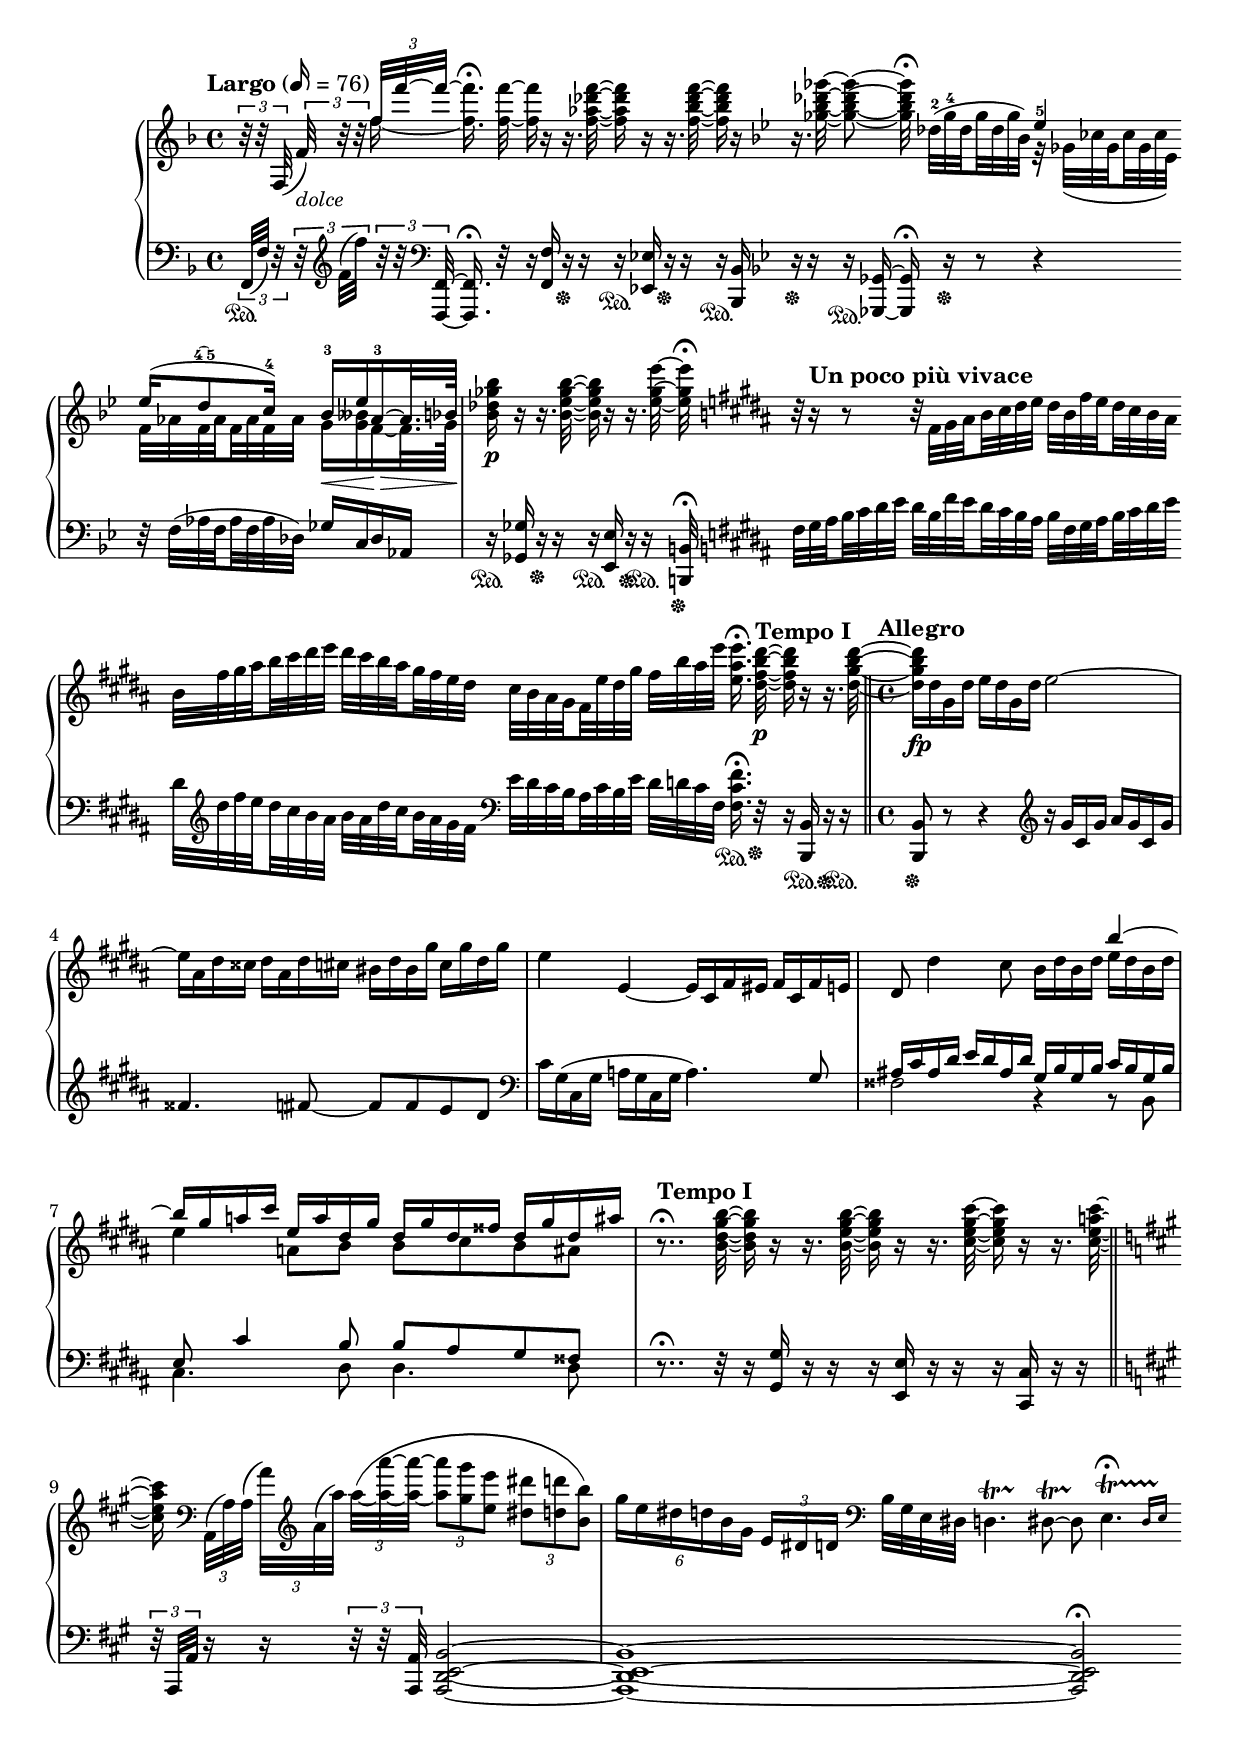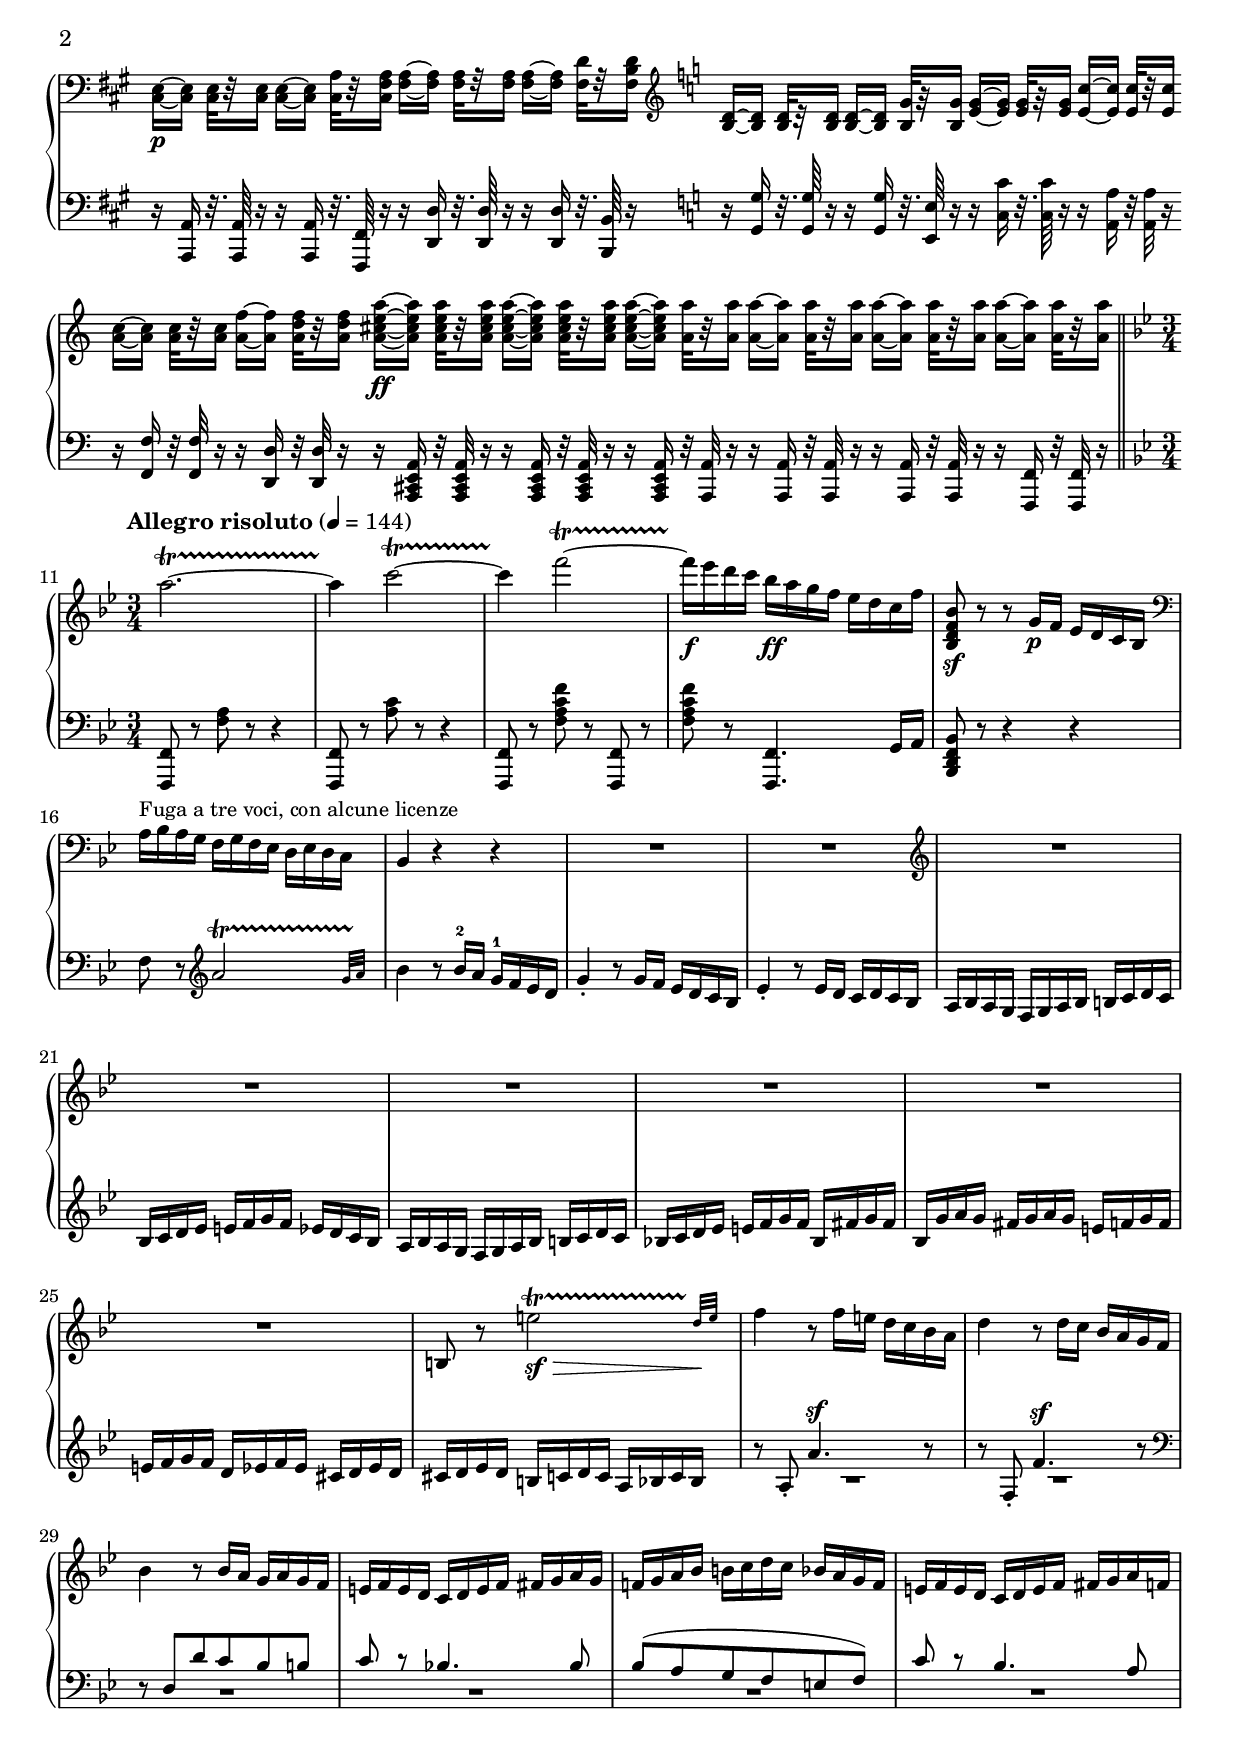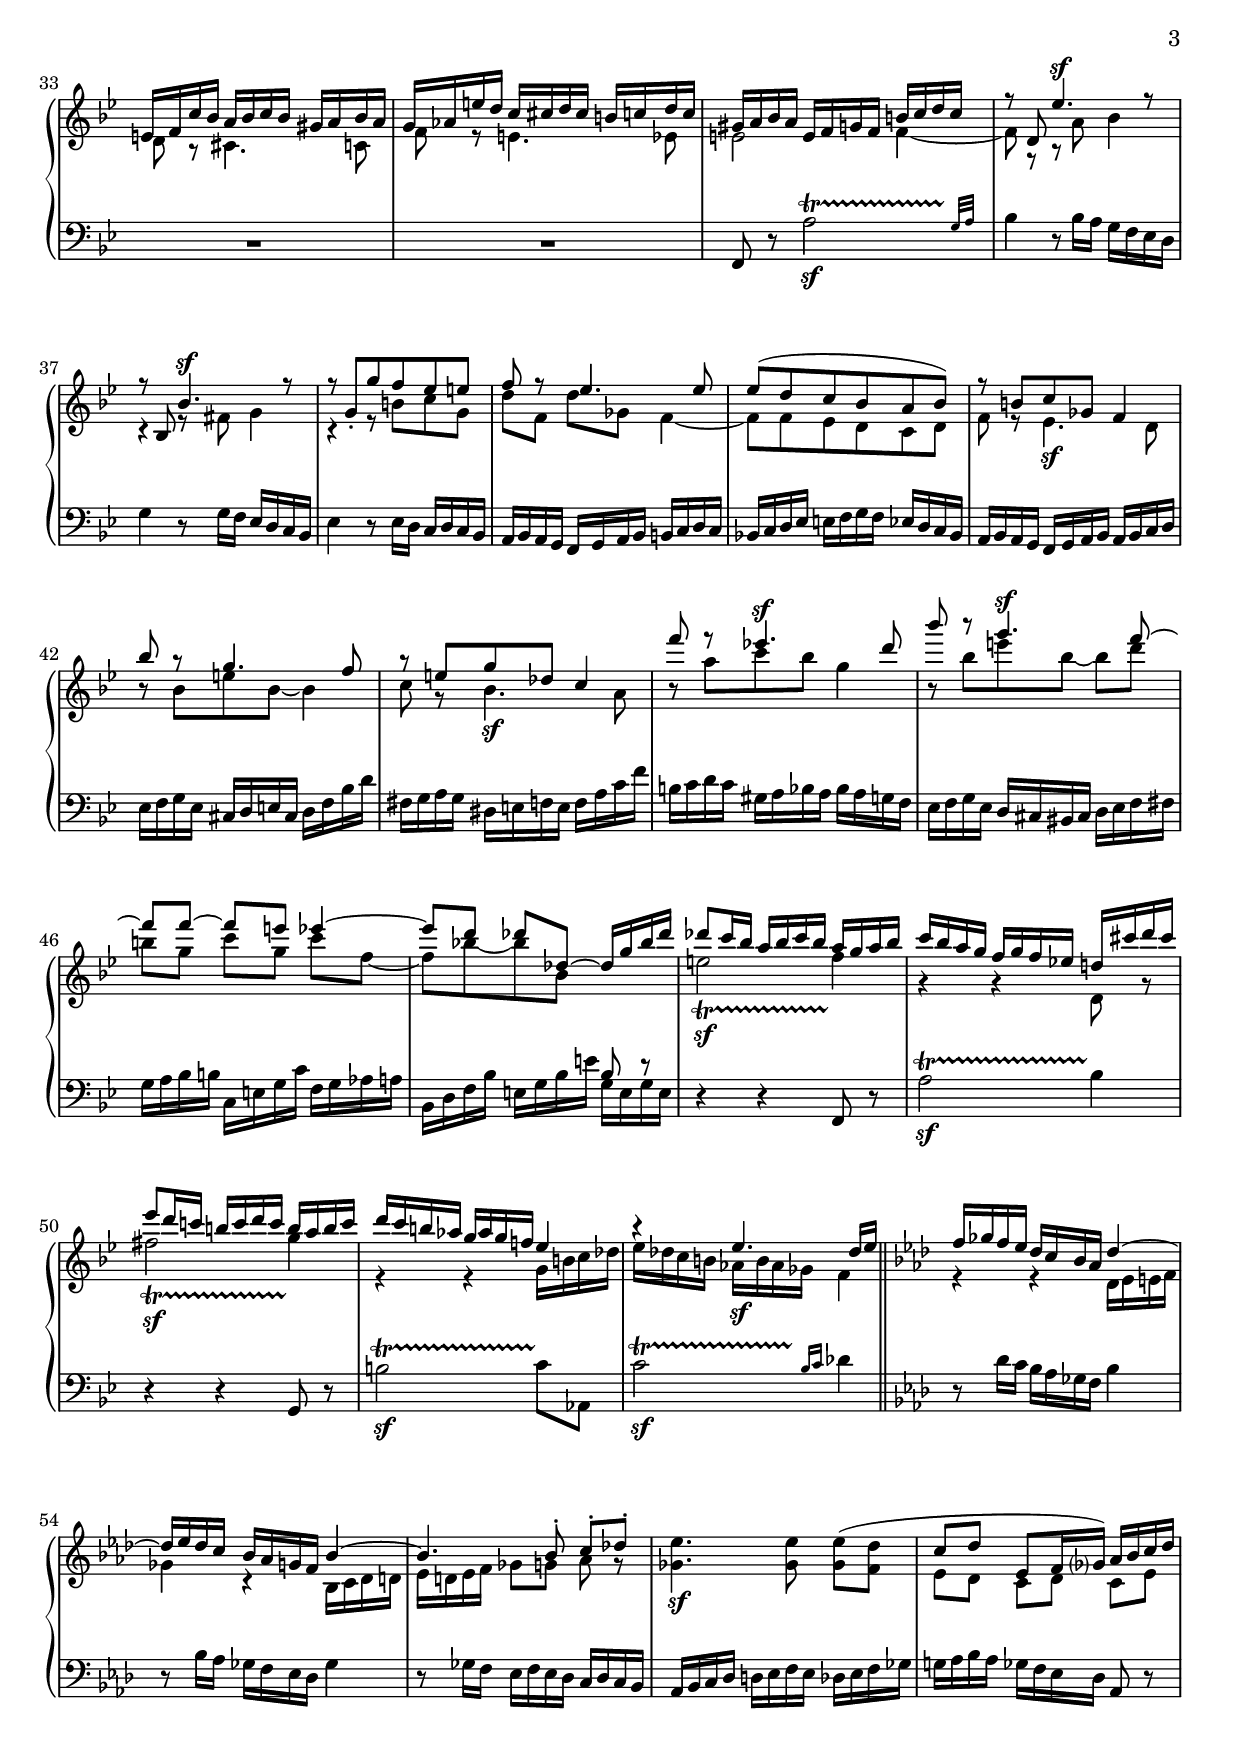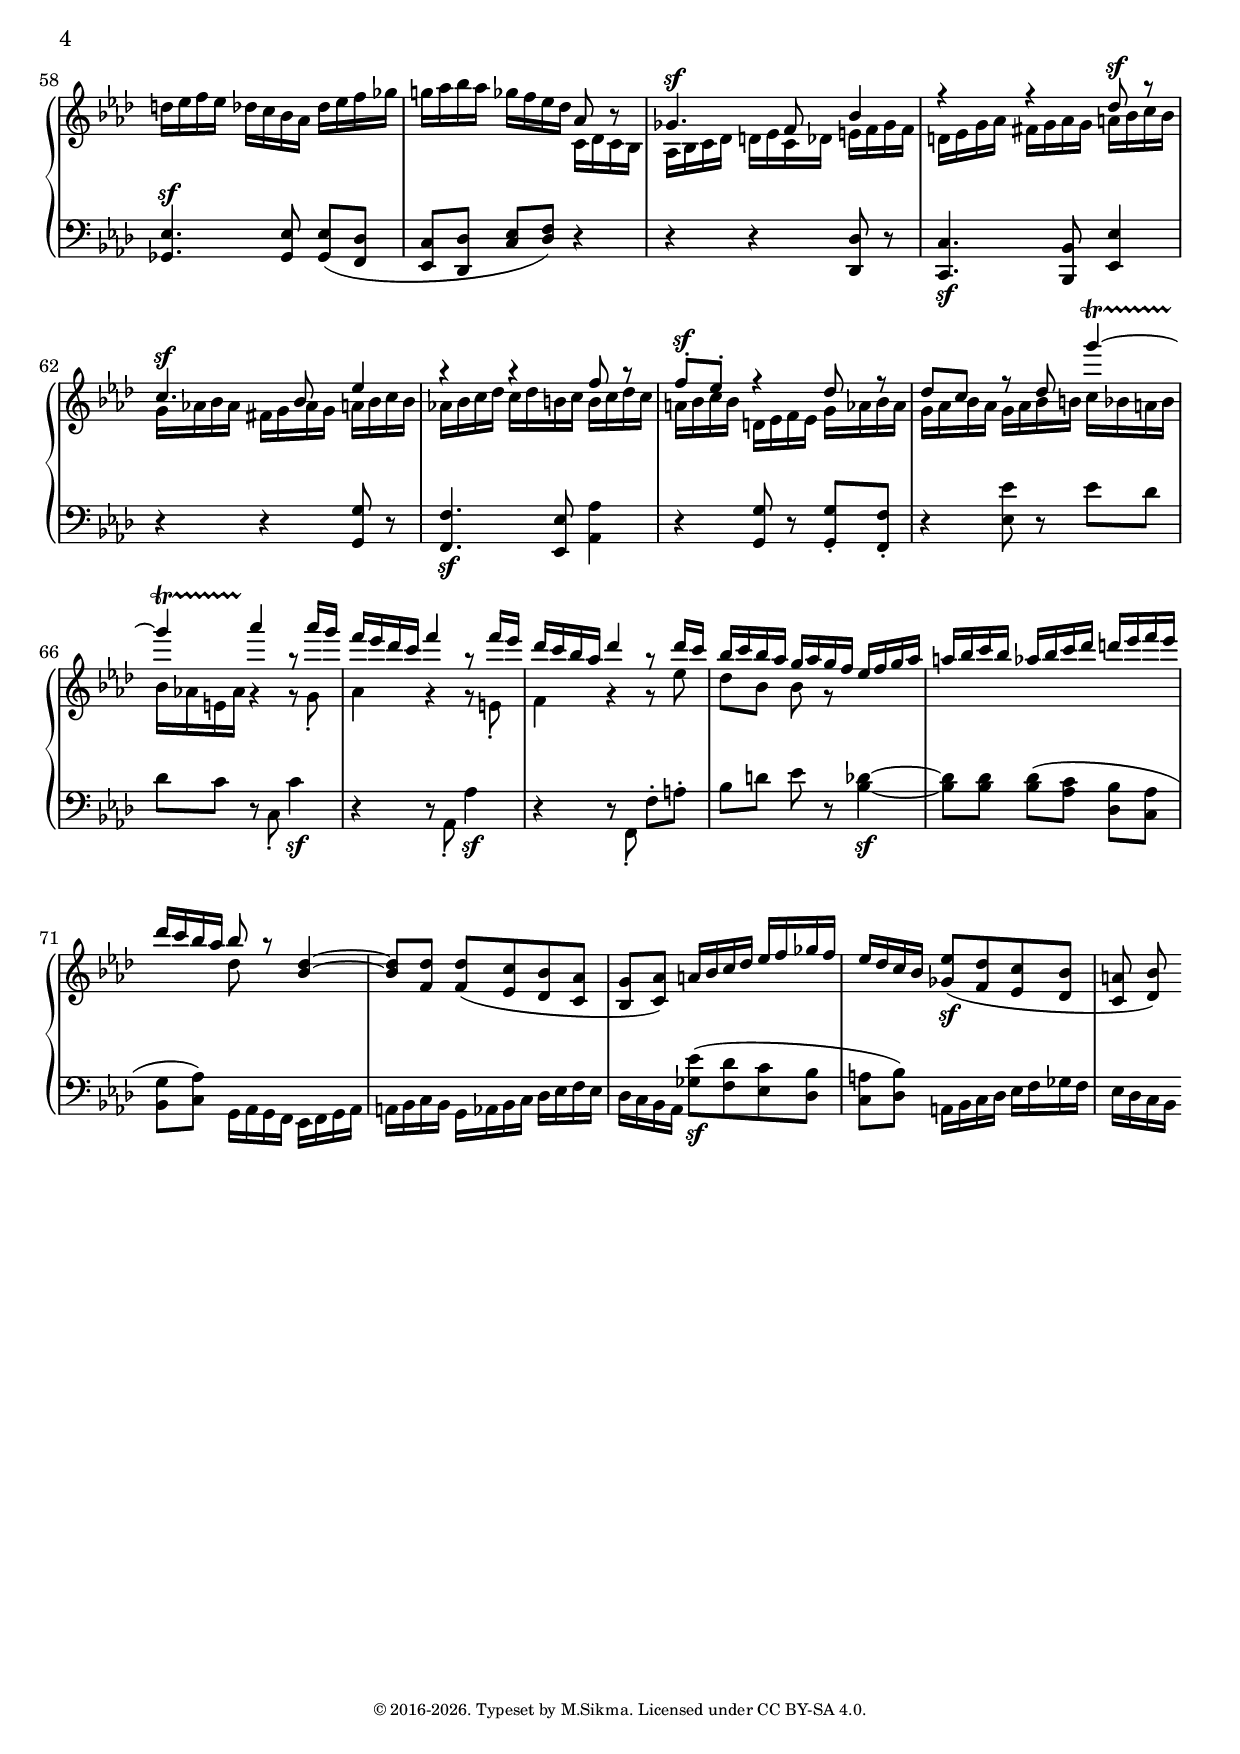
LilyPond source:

%===========================================================================
%    Piano Sonata Op.106 (L.Beethoven) - IV
%===========================================================================
%
%    (C) 2016-2017, Michiel Sikma <michiel@sikma.org>
%    Licensed under CC BY-SA 4.0.
%
%---------------------------------------------------------------------------

\version "2.19.42"
\include "sonata-op106-includes.ily"

%---------------------------------------------------------------------------
%    IV. Largo - Allegro risoluto
%---------------------------------------------------------------------------

four-section-one = {
  \key f \major
  \time 4/4
  \tempo "Largo" 16 = 76
}
% Per la misura si conta nel Largo sempre quattro semicrome, ciò è

\bookpart {
  \paper {
    markup-system-spacing = \std-padding-page-n
    bookTitleMarkup = \std-title-markup-page-n-no-titles
  }
  \header {
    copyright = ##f
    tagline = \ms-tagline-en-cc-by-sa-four
  }
  \score {
    \new PianoStaff \with {
      \std-staff-spacing
    } <<
      \set PianoStaff.connectArpeggios = ##t
      %---------------------------------------------------------------------
      %    Right hand
      %---------------------------------------------------------------------
      \new Staff = "right" \with {
        \std-magnification
        \stdDynSize
        midiInstrument = "acoustic grand"
      } {
        \clef treble \relative c {
          \four-section-one
          \override Tie.minimum-length = #2.75
          \autoBeamOff
          \tuplet 3/2 {
            r32 r
            \once \override Slur.positions = #'(1 . 2)
            f_( \noBeam
          }
          \tuplet 3/2 { f')_\markup { \italic "dolce" } r r }
          % Set the exact duration of this measure. Although the
          % time signature is 4/4, this first measure has an undeterminable
          % length. Based on the notes, it's precisely 140 64th notes long.
          \set Timing.measureLength = #(ly:make-moment 140/64)
          <<
            \relative c'' {
              \tuplet 3/2 { f32-[ f'^~ f^~] }
              % Hiding the stem and flag, since the other voice
              % will take care of proper display.
              \stemDown
              \single \hide Stem
              \single \hide Flag
              f\fermata
            }
            \\
            \relative c'' {
              f16_~ <f f'>16.
            }
          >>
          <f'_~ f'^~>32 16
          r16 r16.
          <f_~ aes_~ des^~ f^~>32 16
          r16 r16.
          <f_~ bes_~ des^~ f^~>32 16
          r16
          \key bes \major
          r16.
          <ges_~ bes_~ des^~ ges^~>32 <ges_~ bes_~ des^~ ges^~>8 32\fermata
          \autoBeamOn
          <<
            \relative c'' {
              \stemDown des32-[^(-2 ges-4
              \set stemRightBeamCount = #1
              des
              \set stemLeftBeamCount = #1
              ges des ges bes,)] \stemUp es4-5
              \bar "" \break
              es16-[^( des8\finger \markup \tied-finger-up #"4" #"5" ces16-4])
              bes16-[-3 es aes,^~-3 aes32. bes64]
            }
            \\
            \relative c'' {
              s8. s32
              r32 ges_(-[ ces
              \set stemRightBeamCount = #1
              ges
              \set stemLeftBeamCount = #1
              ces ges ces es,)]
              f-[ aes f
              \set stemRightBeamCount = #1
              aes
              \set stemLeftBeamCount = #1
              f aes f aes]
              ges16\< <ges beses> f_~\> f32. ges64\!
            }
          >>
          % End of the first measure.
          |
          <bes, des ges bes>16\p r16 r16. <bes_~ es_~ ges^~ bes^~>32 16 r16 r16.
          % Modify the second measure's length as well.
          \set Timing.measureLength = #(ly:make-moment 160/64)
          <es_~ ges^~ es'^~>32 32\fermata
          \key b \major
          r32
          \tempo "Un poco più vivace"
          r16 r8 r32
          \set subdivideBeams = ##t
          \set baseMoment = #(ly:make-moment 1/8)
          \set beatStructure = #'(6 6)
          fis,32-[ gis ais b cis dis e] dis-[ b fis' e dis cis b ais]
          b-[ fis' gis ais b cis dis e] dis-[ cis b ais gis fis e dis]
          cis-[ b ais gis fis e' dis gis] fis-[ b ais e']
          <e, ais e'>16.\fermata \noBeam
          \tempo "Tempo I"
          <dis_~ fis_~ b^~ dis^~>32\p \noBeam
          16 r16 r16.
          <dis_~ gis_~ b^~ dis^~>32
          \tempo "Allegro"
          % End of the second measure.
          |
          \time 4/4
          \bar "||"
          \set subdivideBeams = ##f
          16\fp dis gis, dis'
          e dis gis, dis' e2^~ |
          e16 ais, dis cisis dis ais dis cis bis dis bis gis' cis, gis' dis gis |
          e4 e,4_~ e16 cis fis eis fis cis fis e |
          dis8
          <<
            \relative c''' {
              s4 s4 s8 b4^~ |
              b16 gis a cis e, a dis, gis dis gis dis fisis dis gis dis ais'
            }
            \\
            \relative c'' {
              dis4 cis8 b16 dis b dis e dis b dis |
              e4 a,8 b b cis b ais
            }
          >>
          \tempo "Tempo I"
          |
          % Move the tempo text above the fermata.
          \once \override Staff.TextScript.outside-staff-priority = #500
          \once \override Staff.Script.outside-staff-priority = #0
          r8..\fermata
          <b'_~ dis_~ gis^~ b^~>32 16 r16 r16.
          <b_~ e_~ gis^~ b^~>32 16 r16 r16.
          <cis_~ e_~ gis^~ cis^~>32 16 r16 r16.
          <cis_~ e_~ a^~ cis^~>32
          \bar "||"
          % This measure is 3/4 for some reason.
          \set Timing.measureLength = #(ly:make-moment 3/4)
          \key a \major
          16 \clef bass
          \once \override Slur.positions = #'(-2 . 0)
          \tuplet 3/2 {
            a,,32^(-[ a')
            \once \override Slur.positions = #'(-2 . 0)
            a^(]
          }
          \tuplet 3/2 {
            a')-[ \clef treble
            \once \override Slur.positions = #'(-2 . 0)
            a^( a')]
          }
          \tuplet 3/2 {
            \once \override Slur.positions = #'(-2 . 0)
            a_~^( <a_~ a'^~> <a_~ a'^~>
          }
          \tuplet 3/2 { <a a'>8 <gis gis'> <e e'> }
          \tuplet 3/2 { <dis dis'> <d d'> <b b'>) }
          |
          % Another looooong measure.
          \set Timing.measureLength = #(ly:make-moment 352/64)
          \tuplet 6/4 { gis'16 e dis d b gis }
          \tuplet 3/2 { e-[ dis d] }
          \clef bass
          b32 gis e dis
          \once \override TrillSpanner.bound-details.right.padding = #1.0
          d4. \startTrillSpan
          \once \override TrillSpanner.bound-details.right.padding = #2.0
          dis8^~ \stopTrillSpan \startTrillSpan
          dis
          \once \override Staff.Script.outside-staff-priority = #200
          \once \override TrillSpanner.outside-staff-priority = ##f
          \afterGrace e4.\fermata \startTrillSpan { dis16-[ e] \stopTrillSpan }
          % The long and slow modulation from B major to A major to B flat major.
          \clef bass
          \bar ""
          \break
          <cis_~ e^~>16\p 16 32-[ r32 <cis e>16] <cis_~ e^~>16-[ 16]
          <cis a'>32-[ r32 <cis fis a>16] <fis_~ a^~>16-[ 16]
          <fis a>32-[ r32 <fis a>16] <fis_~ a^~>16-[ 16]
          <fis d'>32-[ r32 <fis b d>16]
          \clef treble
          \key c \major
          <b_~ d^~>16-[ 16] <b d>32-[ r32 <b d>16] <b_~ d^~>16-[ 16]
          <b g'>32-[ r32 <b g'>16] <e_~ g^~>16-[ 16] <e g>32-[ r32 <e g>16]
          <e_~ c'^~>16-[ 16] <e c'>32-[ r32 <e c'>16]
          \bar ""
          \break
          <a_~ c^~>16-[ 16] <a c>32-[ r32 <a c>16] <a_~ f'^~>16-[ 16]
          <a d f>32-[ r32 <a d f>16]
          <a_~ cis_~ e^~ a^~>16-[\ff 16] <a cis e a>32-[ r32 <a cis e a>16]
          <a_~ cis_~ e^~ a^~>16-[ 16] <a cis e a>32-[ r32 <a cis e a>16]
          <a_~ cis_~ e^~ a^~>16-[ 16]
          <a a'>32-[ r32 <a a'>16] <a_~ a'^~>16-[ 16]
          <a a'>32-[ r32 <a a'>16] <a_~ a'^~>16-[ 16]
          <a a'>32-[ r32 <a a'>16] <a_~ a'^~>16-[ 16]
          <a a'>32-[ r32 <a a'>16]
          \bar "||"
          \key bes \major
          \time 3/4
          \break
          \once \override TrillSpanner.bound-details.right.padding = #-1.0
          \tempo "Allegro risoluto" 4 = 144
          a'2.^~\startTrillSpan | a4 \stopTrillSpan
          \once \override TrillSpanner.bound-details.right.padding = #-1.0
          c2^~ \startTrillSpan | c4 \stopTrillSpan
          \once \override TrillSpanner.bound-details.right.padding = #-1.0
          \once \override Slur.positions = #'(6.1 . 0)
          \once \override Slur.eccentricity = #1.25
          \once \override Slur.height-limit = #6.5
          f2^~ \startTrillSpan | f16\f \stopTrillSpan
          es d c bes\ff a g f es d c f |
          <bes,, d f bes>8\sf r8 r8 g'16-[\p f] es d c bes
          \clef bass |
          \break
          % Start of the fuga section.
          % "Three part fugue with some license"
          a16^\markup { "Fuga a tre voci, con alcune licenze" } bes a g
          f g f es d es d c |
          bes4 r4 r4 |
          R2. |
          R2. \clef treble |
          R2. |
          R2. |
          R2. |
          R2. |
          R2. |
          R2. |
          b'8 r8 \afterGrace e'2\sf\>\startTrillSpan { d32\!\stopTrillSpan e } |
          f4 r8 f16 e d c bes a |
          d4 r8 d16 c bes a g f |
          bes4 r8 bes16 a g a g f |
          e f e d c d e f fis g a g |
          f! g a bes b c d c bes a g f |
          e f e d c d e f fis g a f |
          <<
            \relative c' {
              e f c' bes a bes c bes gis a bes a
              |
              g as e' d c cis d cis b c d c
              |
              gis a bes a e f g f b c d c
              |
              \relative c'' f8\rest d,8 es'4.^\sf \relative c'' f8\rest
              |
              \relative c'' f8\rest bes,8 bes'4.^\sf \relative c'' f8\rest
              |
              \relative c'' f8\rest g8_.-[ g' f es e]
              |
              f8 \relative c'' f8\rest es4. es8
              |
              es8-[^( d c bes a bes])
              |
              \relative c'' f8\rest b8-[ c ges] f4
              |
              bes'8 \relative c''' a8\rest g4. f8
              |
              \relative c''' a8\rest
              % Neutral as per London. Es in original edition.
              e8-[ g des] c4
              |
              f'8 \relative c''' f8\rest es!4.^\sf d8
              |
              bes'8 \relative c'''' b8\rest g4.^\sf f8^~
              |
              f8-[ f^~]
              f8-[ e] es4^~
              |
              es8-[ d] des8-[ des,^~] des16-[ g bes des]
              |
              des8-[ c16 bes] a-[ bes c bes] a g a bes
              |
              c bes a g f g f es! d! cis' d cis
              |
              es8-[ d16 c!] b c d c b a b c
              |
              d16 c b as g as g f! es4
              |
              \relative c''' b4\rest
              es4.\sf des16-[ es]
              |
              f16 ges f es des c bes as des4^~
              |
              des16 es des c bes as g f bes4^~
              |
              bes4. bes8^. c8-[^. des!^.]
              |
              \stemDown <ges, es'>4._\sf 8 8-[^( <f des'>]
              |
              \stemUp
              c'8-[ des] es,8-[ f16 ges?)] as bes c des
              |
              s2.
              |
              s2 as8 b8\rest
              |
              % Todo: put sf in parentheses
              ges4.^\sf f8 bes4
              |
              \relative c'' { f4\rest f4\rest } des8^\sf \relative c''' a8\rest
              |
              c4.^\sf bes8 es4
              |
              \relative c''' { a4\rest a4\rest } f8 \relative c''' a8\rest
              |
              f8^\sf^.-[ es^.] \relative c'' f4\rest des8 \relative c'' f8\rest
              |
              des8-[ c] \relative c'' f8\rest des8 g'4^~\startTrillSpan
              |
              g4 as4\stopTrillSpan \relative c''' a8\rest as16-[ g]
              |
              f es des c f4 \relative c''' { a8\rest } f16-[ es]
              |
              des c bes as des4 \relative c''' { a8\rest } des16-[ c]
              |
              bes16 c bes as g as g f es f g as
              |
              a bes c bes as bes c des d es f es
              |
              des c bes as bes8
              \relative c''' { a8\rest }
              <bes, des>4^~
              |
              <bes des>8-[ <f des'>] <f des'>_( <es c'> <des bes'> <c as'>
              |
              <bes g'>8-[ <c as'>])
              a'16 bes c des es f ges f
              |
              es des c bes
              <ges es'>8_(\sf <f des'> <es c'> <des bes'>
              |
              <c a'> <des bes'>)
              
            }
            \\
            \relative c' {
              d8 b8\rest cis4. c8
              |
              f8 e8\rest e4. es8
              |
              e2 f4_~
              |
              f8 \relative c' { g8\rest b8\rest } a8 bes4
              |
              \relative c' { c4\rest e8\rest } fis8 g4
              |
              \relative c' { c4\rest e8\rest } b8-[ c g]
              |
              d'8-[ f,] d'8-[ ges,] f4_~
              |
              f8 f es d c d
              |
              f8 \relative c' { e8\rest } es4._\sf d8
              |
              \relative c'' { b8\rest } bes'8-[ e bes_~] bes4
              |
              c8 \relative c'' { g8\rest } bes4._\sf a8
              |
              \relative c'' { b8\rest } a'8-[ c bes] g4
              |
              \relative c'' { b8\rest } bes8-[ e bes_~] bes8-[ d]
              |
              b8-[ g] c-[ g] c-[ f,_~]
              |
              f8 bes!_~ bes bes,
              s4
              |
              \trillSpanDown
              e2\sf\startTrillSpan f4\stopTrillSpan
              |
              \relative c'' { g4\rest g4\rest }
              d,8
              \relative c'' g8\rest
              |
              fis'2\startTrillSpan_\sf g4\stopTrillSpan
              |
              \relative c' { e4\rest e4\rest }
              g,16 b c des
              |
              es des c b as b as ges f4
              |
              \bar "||"
              \key f \minor
              \relative c' { e4\rest e4\rest }
              des16-[ es e f]
              |
              ges4 \relative c' c4\rest bes,16-[ c des d]
              |
              es d es f ges8-[ g] as \relative c'' g8\rest
              |
              s2.
              |
              es8-[ des] c-[ des] c-[ es]
              |
              d'16 es f es des c bes as des es f ges
              |
              g! as bes as ges f es des c, des c bes
              |
              as bes c des d es c des e f ges f
              |
              d es g as fis g as g a bes c bes
              |
              g as! bes as fis g as g a bes c bes
              |
              as! bes c des c des b c b c des c
              |
              a bes c bes d, es f es g as! bes as
              |
              g as bes as g as bes b c bes a bes
              |
              bes as! e as \relative c'' { g4\rest g8\rest } g8_.
              |
              as4 \relative c'' { g4\rest g8\rest } e8_.
              |
              f4 \relative c'' { g4\rest g8\rest } es'8
              |
              des8-[ bes] bes8
              \relative c'' { g8\rest } s4
              |
              s2.
              |
              s4 des8 s8 s4
              |
            }
          >>
        }
      }
      %---------------------------------------------------------------------
      %    Left hand
      %---------------------------------------------------------------------
      \new Staff = "left" \with {
        \std-magnification
        \stdDynSize
        midiInstrument = "acoustic grand"
      } {
        \clef bass \relative c, {
          \four-section-one
          \override Tie.minimum-length = #2.75
          \autoBeamOff
          \stemUp
          \tupletDown
          \once \override Slur.positions = #'(0 . 1)
          \once \override TupletBracket.positions = #'(-3.7 . -3.7)
          \tuplet 3/2 { f32-[\sustainOn_( f')] r32 }
          \tupletUp
          \stemDown
          \once \override TupletBracket.positions = #'(3.1 . 3.4)
          \tuplet 3/2 {
            r32 \clef treble
            \once \override Slur.positions = #'(-1 . 1)
            f'^(-[ f')]
          }
          \once \override TupletBracket.positions = #'(3.4 . 3.4)
          \once \override Score.NoteColumn.X-offset = 0.8
          \tuplet 3/2 { r32 r \clef bass \stemNeutral <f,,,,_~ f'^~> }
          <f f'>16.\fermata r32 r16
          <f' f'>16 r16\sustainOff r16 r16\sustainOn
          <es es'> r16\sustainOff r16 r16\sustainOn
          <bes bes'> \key bes \major r16\sustainOff r16 r16\sustainOn
          <ges_~ ges'^~> <ges ges'>\fermata r16\sustainOff r8 r4
          % Breaking to the next line here.
          \autoBeamOn
          r32 f''32-[^( aes
          \set stemRightBeamCount = #1
          f
          \set stemLeftBeamCount = #1
          aes f aes des,)] ges16 c, des aes
          % End of the first measure
          |
          r16\sustainOn <ges ges'> r16\sustainOff r16
          r16\sustainOn <es es'> r16\sustainOff
          r16\sustainOn <b b'>32\fermata \noBeam \sustainOff
          % Un poco più vivace
          \key b \major
          \set subdivideBeams = ##t
          \set baseMoment = #(ly:make-moment 1/8)
          \set beatStructure = #'(6 6)
          \stemDown
          fis''32-[ gis ais b cis dis e] dis-[ b fis' e dis cis b ais]
          b-[ fis gis ais b cis dis e]
          % Force another break to the next page.
          \bar "" \break
          dis-[ \clef treble dis' fis e dis cis b ais]
          b-[ ais dis cis b ais gis fis] \clef bass e-[ dis cis b ais cis b e] dis-[ d cis fis,]
          <fis cis' fis>16.\fermata\sustainOn
          \stemNeutral
          r32\sustainOff r16 <b,, b'>16\sustainOn r16\sustainOff r16\sustainOn
          \bar "||"
          <b b'>8\sustainOff r8 r4 \clef treble r16
          \set subdivideBeams = ##f
          gis'''16 cis, gis' ais gis cis, gis' |
          fisis4. fis8_~ fis8 8 e dis \clef bass |
          cis16 gis^( cis, gis' a gis cis, gis' a4.)
          <<
            \relative c' {
              \once \override Slur.positions = #'(1 . 2)
              gis8 |
              ais!16 cis ais dis e dis ais dis gis, b gis b cis b gis b |
              e,8 cis'4 b8 \noBeam 8 ais gis fisis
            }
            \\
            \relative c {
              s8 |
              fisis2 b,4\rest b8\rest b8 |
              cis4. dis8 dis4. dis8 |
            }
          >>
          r8..\fermata r32 r16 <gis, gis'>16
          r16 r r <e e'>
          r r r <cis cis'> r r
          \bar "||"
          \key a \major
          \tuplet 3/2 { r32 a a' } r16 r16
          \tuplet 3/2 { r32 r32 <a, a'> }
          <a_~ d_~ e^~ b'^~>2 |
          <a_~ d_~ e^~ b'^~>1 2\fermata
          % Modulation section.
          r16 <a a'>16 r32. <a a'>64 r16 r16 <a a'>16 r32.
          <fis fis'>64 r16 r16
          <d' d'>16 r32. <d d'>64 r16 r16 <d d'>16 r32.
          <b b'>64 r16
          \key c \major
          r16
          <g' g'>16 r32. <g g'>64 r16 r16 <g g'>16 r32.
          <e e'>64 r16 r16
          <c' c'>16 r32. <c c'>64 r16 r16
          <a a'>16 r32 <a a'>32 r16
          \bar ""
          \break
          r16
          <f f'>16 r32 <f f'>32 r16 r16
          <d d'>16 r32 <d d'>32 r16 r16
          <a cis e a>16 r32 <a cis e a>32 r16 r16
          <a cis e a>16 r32 <a cis e a>32 r16 r16
          <a cis e a>16 r32 <a a'>32 r16 r16
          <a a'>16 r32 <a a'>32 r16 r16
          <a a'>16 r32 <a a'>32 r16 r16
          <f f'>16 r32 <f f'>32 r16
          \bar "||"
          \key bes \major
          \time 3/4
          <f f'>8 r8 <f'' a> r8 r4 |
          <f,, f'>8 r8 <a'' c> r8 r4 |
          <f,, f'>8 r8 <f'' a c f>8 r8 <f,, f'>8 r8 |
          <f'' a c f> r8 <f,, f'>4. g'16 a |
          <bes, d f bes>8 r8 r4 r4 |
          f''8 r8 \clef treble \afterGrace a'2\startTrillSpan { g32 a\stopTrillSpan } |
          bes4 r8 bes16-2 a g-1 f es d |
          g4-. r8 g16 f es d c bes |
          es4-. r8 es16 d c d c bes |
          a bes a g f g a bes b c d c |
          bes c d es e f g f es d c bes |
          a bes a g f g a bes b c d c |
          bes! c d es e f g f bes, fis' g fis |
          bes, g' a g fis g a g e f g f |
          e f g f d es f es cis d es d |
          cis d es d b c d c a bes c bes |
          <<
            \relative c' {
              \relative c'' b8\rest a8_. a'4.^\sf \relative c'' b8\rest |
              \relative c'' b8\rest f,8_. f'4.^\sf \relative c'' b8\rest |
              \clef bass
              \relative c d8\rest d,8-[ d' c bes b]
              |
              c8 \relative c \relative c' c8\rest bes!4. bes8
              |
              bes8-[^( a g f e f)]
              |
              c'8 \relative c' c8\rest bes4. a8
              |
              
            }
            \\
            \relative c' {
              \override MultiMeasureRest.staff-position = #-8
              R2.
              |
              R2.
              |
              \override MultiMeasureRest.staff-position = #-2
              R2.
              |
              R2.
              |
              R2.
              |
              R2.
              |
              R2.
              |
              R2.
              |
              \trillSpanUp
              \stemUp f,,8 \stemDown \relative c d8\rest \afterGrace a'2\sf\startTrillSpan { \stemUp g32\stopTrillSpan a \stemNeutral }
            }
          >>
          bes4 r8 bes16 a g f es d
          |
          g4 r8 g16 f es d c bes
          |
          es4 r8 es16 d c d c bes
          |
          a bes a g f g a bes b c d c
          |
          bes! c d es e f g f es d c bes
          |
          a bes a g f g a bes a bes c d
          |
          es f g es cis d e cis d f bes d
          |
          fis, g a g dis e f! e f a c f
          |
          b, c d c gis a bes a bes a g! f
          |
          es f g es d cis bis cis d
          % Unsure whether this should be an es or an e.
          % Henle is unsure too.
          es
          f fis
          |
          g a bes b c, e! g c
          f, g as a
          |
          bes, d f bes
          e, g bes e
          <<
            \relative c' {
              bes8 d8\rest
            }
            \\
            \relative c'' {
              g,16 e g e
            }
          >>
          |
          r4 r4 f,,8 r8
          |
          \trillSpanUp
          a'2_\sf\startTrillSpan bes4\stopTrillSpan
          |
          r4 r4 g,8 r8
          |
          b'2_\sf\startTrillSpan c8\stopTrillSpan-[ as,]
          |
          \afterGrace c'2_\sf\startTrillSpan { bes16-[\stopTrillSpan c] } des4
          |
          \key f \minor
          r8 des16-[ c] bes as ges f bes4
          |
          r8 bes16-[ as] ges f es des ges4
          |
          r8 ges16-[ f] es f es des c des c bes
          |
          as16 bes c des d es f es des es f ges
          |
          g! as bes as ges f es des as8 r8
          |
          <ges es'>4.^\sf 8 8-[_( <f des'>]
          |
          \stemUp <es c'>8-[ <des des'>] <c' es>-[ <des f>)] r4 \stemNeutral
          |
          r4 r4 <des, des'>8 r8
          |
          <c c'>4.\sf <bes bes'>8 <es es'>4
          |
          r4 r4 <g g'>8 r8
          |
          % Todo: put \sf in parentheses
          <f f'>4._\sf <es es'>8 <as as'>4
          |
          r4 <g g'>8 r8 <g g'>8_.-[ <f f'>-.]
          |
          r4 <es' es'>8 r8 es'8-[ des]
          |
          des-[ c] r8 \stemDown c,8_. c'4_\sf
          |
          r4 r8 as,8_. as'4_\sf
          |
          r4 r8 f,8_. f'8^.-[ a^.]
          |
          bes8-[ d] es8 r8 <bes_~ des^~>4_\sf
          |
          <bes des>8-[ 8] 8-[^( <as c>] <des, bes'>-[ <c as'>]
          |
          <bes g'>-[ <c as'>])
          g16 as g f es f g as
          |
          a bes c bes g as bes c des es f es
          |
          des c bes as
          <ges' es'>8\sf^( <f des'> <es c'> <des bes'>
          |
          <c a'> <des bes'>)
          a16 bes c des es f ges f
          |
          es des c bes
          
        }
      }
    >>
    \layout {
      \context {
        \Score
        \override SpacingSpanner.common-shortest-duration = #(ly:make-moment 1/8)
        \consists #Span_stem_engraver
      }
    }
    \midi {
      \tempo 4 = 60
    }
  }
}
